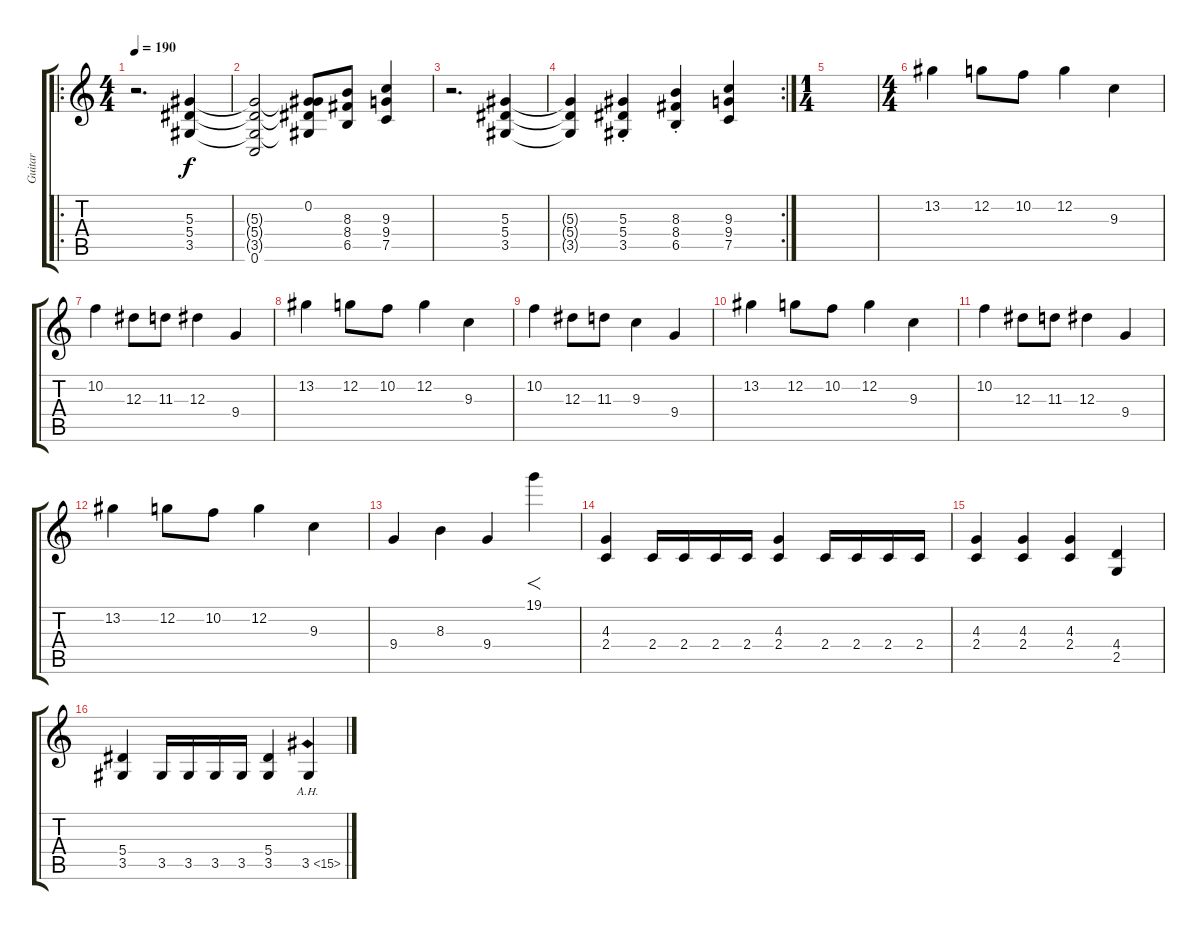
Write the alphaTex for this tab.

\track ("Guitar" "Guitar") {instrument distortionguitar}
\staff {score tabs}
\tuning (C4 G3 Eb3 Bb2 F2 C2) {hide}
\ro
\ts (4 4)
\tempo 190
\clef g2
\ks c
r.2{d dy f instrument distortionguitar} (5.3 5.4 3.5).4 |
(5.3{t} 5.4{t} 3.5{t} 0.6).2 (0.2 5.3{t} 5.4{t} 3.5{t}).8 (8.3 8.4 6.5).8 (9.3 9.4 7.5).4 |
r.2{d} (5.3 5.4 3.5).4 |
\rc 2
(5.3{t} 5.4{t} 3.5{t}).4 (5.3{st} 5.4{st} 3.5{st}).4 (8.3{st} 8.4{st} 6.5{st}).4 (9.3 9.4 7.5).4 |
\ts (1 4)
|
\ts (4 4)
13.2.4 12.2.8 10.2.8 12.2.4 9.3.4 |
10.2.4 12.3.8 11.3.8 12.3.4 9.4.4 |
13.2.4 12.2.8 10.2.8 12.2.4 9.3.4 |
10.2.4 12.3.8 11.3.8 9.3.4 9.4.4 |
13.2.4 12.2.8 10.2.8 12.2.4 9.3.4 |
10.2.4 12.3.8 11.3.8 12.3.4 9.4.4 |
13.2.4 12.2.8 10.2.8 12.2.4 9.3.4 |
9.4.4 8.3.4 9.4.4 19.1.4{f} |
(4.3 2.4).4 2.4.16 2.4.16 2.4.16 2.4.16 (4.3 2.4).4 2.4.16 2.4.16 2.4.16 2.4.16 |
(4.3 2.4).4 (4.3 2.4).4 (4.3 2.4).4 (4.4 2.5).4 |
(5.4 3.5).4 3.5.16 3.5.16 3.5.16 3.5.16 (5.4 3.5).4 3.5{ah 12}.4{instrument guitarharmonics}
